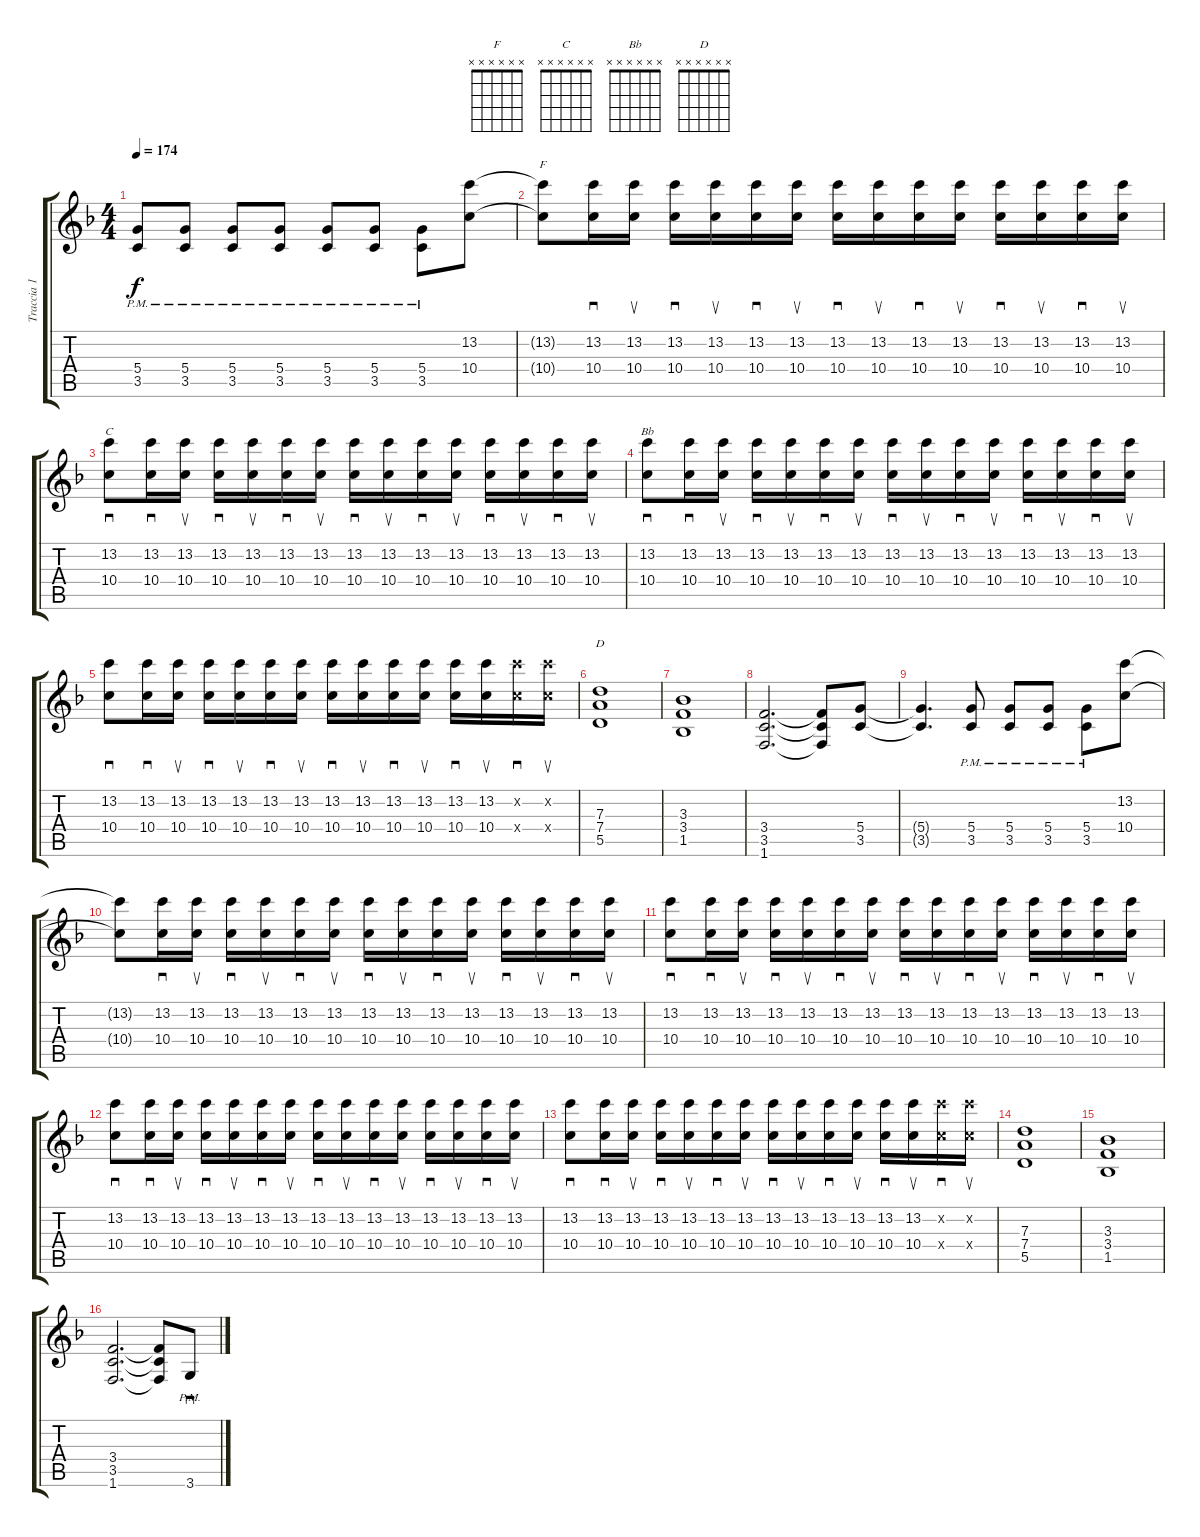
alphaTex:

\track ("Traccia 1" "Traccia 1") {instrument distortionguitar}
\staff {score tabs}
\tuning (E4 B3 G3 D3 A2 E2) {hide}
\chord ("F" x x x x x x)
\chord ("C" x x x x x x)
\chord ("Bb" x x x x x x)
\chord ("D" x x x x x x)
\ts (4 4)
\tempo 174
\clef g2
\ks dminor
(5.4{pm} 3.5{pm}).8{dy f} (5.4{pm} 3.5{pm}).8 (5.4{pm} 3.5{pm}).8 (5.4{pm} 3.5{pm}).8 (5.4{pm} 3.5{pm}).8 (5.4{pm} 3.5{pm}).8 (5.4{pm} 3.5{pm}).8 (13.2 10.4).8 |
(13.2{t} 10.4{t}).8{ch "F"} (13.2 10.4).16{sd} (13.2 10.4).16{su} (13.2 10.4).16{sd} (13.2 10.4).16{su} (13.2 10.4).16{sd} (13.2 10.4).16{su} (13.2 10.4).16{sd} (13.2 10.4).16{su} (13.2 10.4).16{sd} (13.2 10.4).16{su} (13.2 10.4).16{sd} (13.2 10.4).16{su} (13.2 10.4).16{sd} (13.2 10.4).16{su} |
(13.2 10.4).8{sd ch "C"} (13.2 10.4).16{sd} (13.2 10.4).16{su} (13.2 10.4).16{sd} (13.2 10.4).16{su} (13.2 10.4).16{sd} (13.2 10.4).16{su} (13.2 10.4).16{sd} (13.2 10.4).16{su} (13.2 10.4).16{sd} (13.2 10.4).16{su} (13.2 10.4).16{sd} (13.2 10.4).16{su} (13.2 10.4).16{sd} (13.2 10.4).16{su} |
(13.2 10.4).8{sd ch "Bb"} (13.2 10.4).16{sd} (13.2 10.4).16{su} (13.2 10.4).16{sd} (13.2 10.4).16{su} (13.2 10.4).16{sd} (13.2 10.4).16{su} (13.2 10.4).16{sd} (13.2 10.4).16{su} (13.2 10.4).16{sd} (13.2 10.4).16{su} (13.2 10.4).16{sd} (13.2 10.4).16{su} (13.2 10.4).16{sd} (13.2 10.4).16{su} |
(13.2 10.4).8{sd} (13.2 10.4).16{sd} (13.2 10.4).16{su} (13.2 10.4).16{sd} (13.2 10.4).16{su} (13.2 10.4).16{sd} (13.2 10.4).16{su} (13.2 10.4).16{sd} (13.2 10.4).16{su} (13.2 10.4).16{sd} (13.2 10.4).16{su} (13.2 10.4).16{sd} (13.2 10.4).16{su} (13.2{x} 10.4{x}).16{sd} (13.2{x} 10.4{x}).16{su} |
(7.3 7.4 5.5).1{ch "D"} |
(3.3 3.4 1.5).1 |
(3.4 3.5 1.6).2{d} (3.4{t} 3.5{t} 1.6{t}).8 (5.4 3.5).8 |
(5.4{t} 3.5{t}).4{d} (5.4{pm} 3.5{pm}).8 (5.4{pm} 3.5{pm}).8 (5.4{pm} 3.5{pm}).8 (5.4{pm} 3.5{pm}).8 (13.2 10.4).8 |
(13.2{t} 10.4{t}).8 (13.2 10.4).16{sd} (13.2 10.4).16{su} (13.2 10.4).16{sd} (13.2 10.4).16{su} (13.2 10.4).16{sd} (13.2 10.4).16{su} (13.2 10.4).16{sd} (13.2 10.4).16{su} (13.2 10.4).16{sd} (13.2 10.4).16{su} (13.2 10.4).16{sd} (13.2 10.4).16{su} (13.2 10.4).16{sd} (13.2 10.4).16{su} |
(13.2 10.4).8{sd} (13.2 10.4).16{sd} (13.2 10.4).16{su} (13.2 10.4).16{sd} (13.2 10.4).16{su} (13.2 10.4).16{sd} (13.2 10.4).16{su} (13.2 10.4).16{sd} (13.2 10.4).16{su} (13.2 10.4).16{sd} (13.2 10.4).16{su} (13.2 10.4).16{sd} (13.2 10.4).16{su} (13.2 10.4).16{sd} (13.2 10.4).16{su} |
(13.2 10.4).8{sd} (13.2 10.4).16{sd} (13.2 10.4).16{su} (13.2 10.4).16{sd} (13.2 10.4).16{su} (13.2 10.4).16{sd} (13.2 10.4).16{su} (13.2 10.4).16{sd} (13.2 10.4).16{su} (13.2 10.4).16{sd} (13.2 10.4).16{su} (13.2 10.4).16{sd} (13.2 10.4).16{su} (13.2 10.4).16{sd} (13.2 10.4).16{su} |
(13.2 10.4).8{sd} (13.2 10.4).16{sd} (13.2 10.4).16{su} (13.2 10.4).16{sd} (13.2 10.4).16{su} (13.2 10.4).16{sd} (13.2 10.4).16{su} (13.2 10.4).16{sd} (13.2 10.4).16{su} (13.2 10.4).16{sd} (13.2 10.4).16{su} (13.2 10.4).16{sd} (13.2 10.4).16{su} (13.2{x} 10.4{x}).16{sd} (13.2{x} 10.4{x}).16{su} |
(7.3 7.4 5.5).1 |
(3.3 3.4 1.5).1 |
(3.4 3.5 1.6).2{d} (3.4{t} 3.5{t} 1.6{t}).8 3.6{pm}.8{sd}
